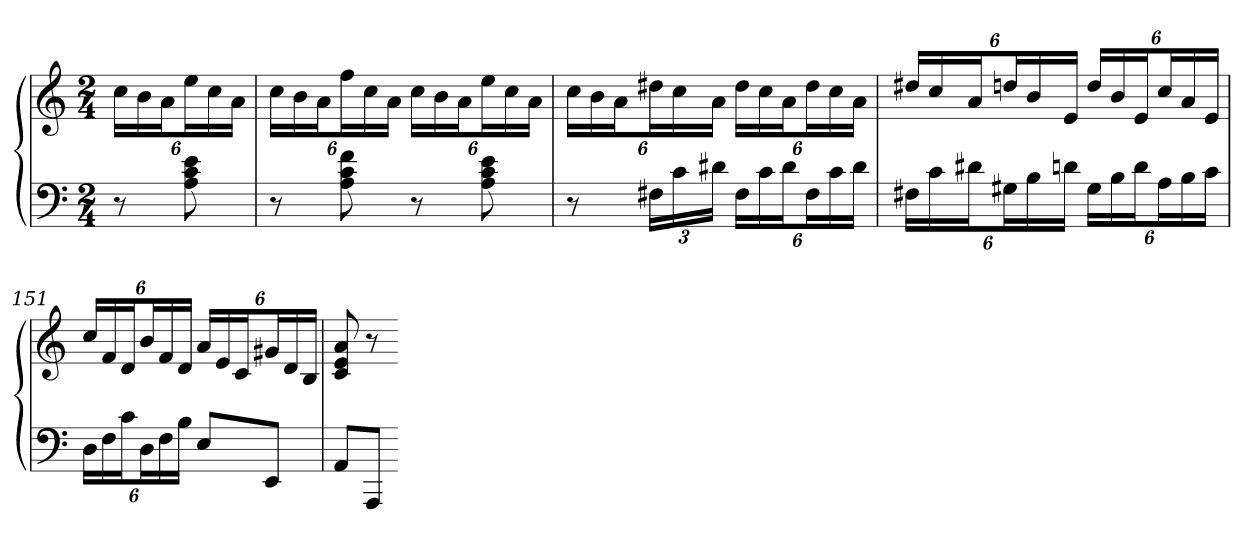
**kern	**kern
*part1	*part1
*staff2	*staff1
*clefF4	*clefG2
*k[]	*k[]
*M2/4	*M2/4
=	=
8r	24ccLL
.	24b
.	24aJ
8A 8c 8e	24eeL
.	24cc
.	24aJJ
=148	=148
8r	24ccLL
.	24b
.	24aJ
8A 8c 8f	24ffL
.	24cc
.	24aJJ
8r	24ccLL
.	24b
.	24aJ
8A 8c 8e	24eeL
.	24cc
.	24aJJ
=149	=149
8r	24ccLL
.	24b
.	24aJ
24F#XLL	24dd#XL
24c	24cc
24d#XJJ	24aJJ
24F#LL	24dd#LL
24c	24cc
24d#J	24aJ
24F#L	24dd#L
24c	24cc
24d#JJ	24aJJ
=150	=150
24F#XLL	24dd#XLL
24c	24cc
24d#XJ	24aJ
24G#XL	24ddnL
24B	24b
24dnJJ	24eJJ
24G#LL	24ddLL
24B	24b
24dJ	24eJ
24AL	24ccL
24B	24a
24cJJ	24eJJ
=151	=151
24DLL	24ccLL
24F	24f
24cJ	24dJ
24DL	24bL
24F	24f
24BJJ	24dJJ
8EL	24aLL
.	24e
.	24cJ
8EEJ	24g#XL
.	24d
.	24BJJ
=152	=152
8AAL	8c 8e 8a
8AAAJ	8r
=-	=-
*-	*-
